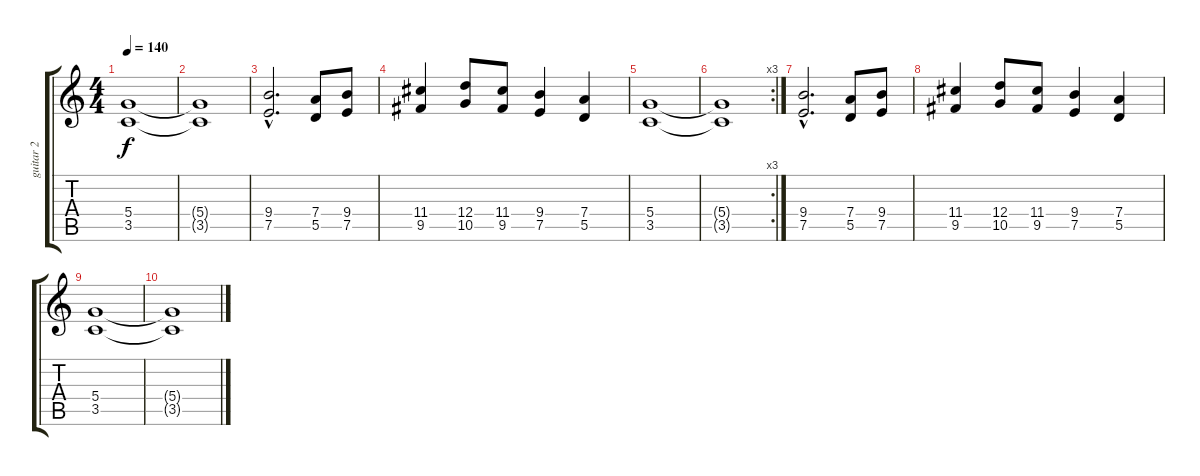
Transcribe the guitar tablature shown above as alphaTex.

\track ("guitar 2" "guitar 2") {instrument distortionguitar}
\staff {score tabs}
\tuning (E4 B3 G3 D3 A2 E2) {hide}
\ts (4 4)
\tempo 140
\clef g2
\ks c
(5.4 3.5).1{dy f} |
(5.4{t} 3.5{t}).1 |
(9.4{hac} 7.5{hac}).2{d} (7.4 5.5).8 (9.4 7.5).8 |
(11.4 9.5).4 (12.4 10.5).8 (11.4 9.5).8 (9.4 7.5).4 (7.4 5.5).4 |
(5.4 3.5).1 |
\rc 3
(5.4{t} 3.5{t}).1 |
(9.4{hac} 7.5{hac}).2{d volume 0} (7.4 5.5).8 (9.4 7.5).8 |
(11.4 9.5).4 (12.4 10.5).8 (11.4 9.5).8 (9.4 7.5).4 (7.4 5.5).4 |
(5.4 3.5).1 |
(5.4{t} 3.5{t}).1
